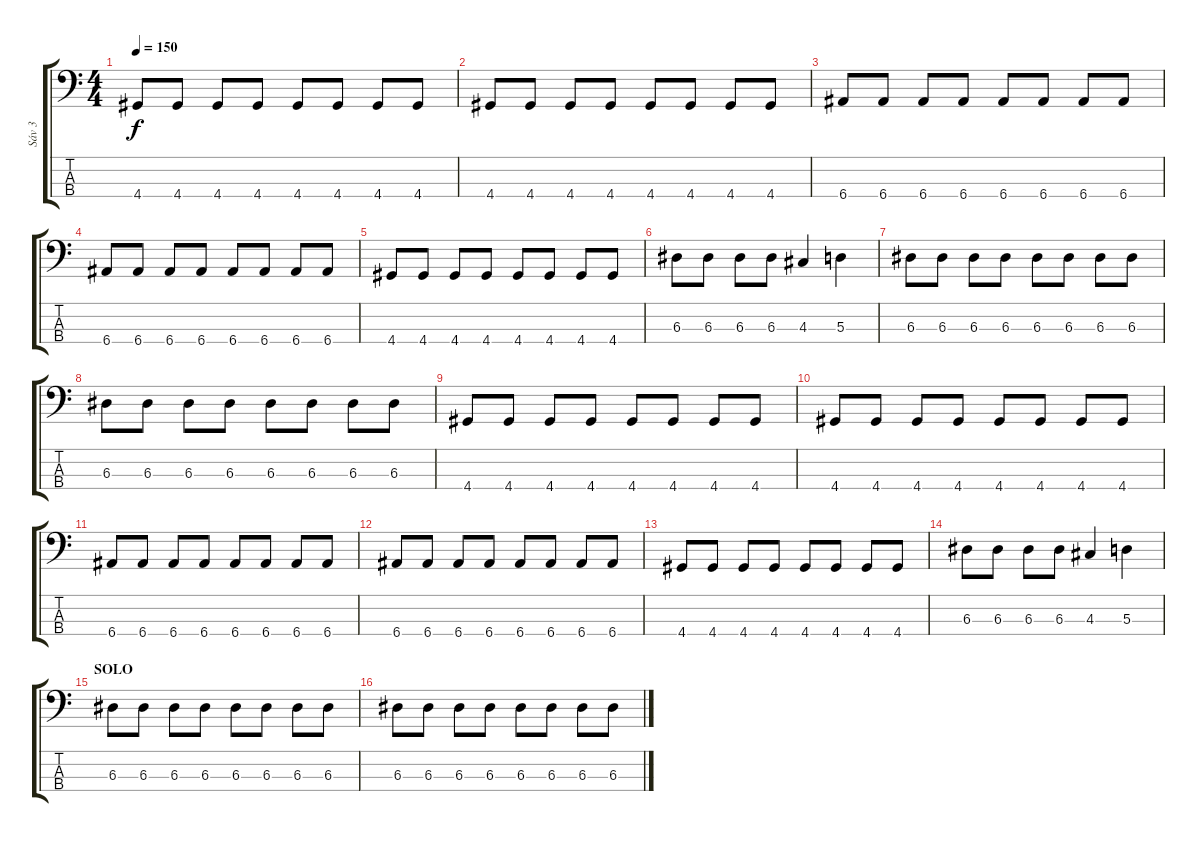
\track ("Sáv 3" "Sáv 3") {instrument electricbassfinger}
\staff {score tabs}
\tuning (G2 D2 A1 E1) {hide}
\ts (4 4)
\tempo 150
\clef f4
\ks c
4.4.8{dy f} 4.4.8 4.4.8 4.4.8 4.4.8 4.4.8 4.4.8 4.4.8 |
4.4.8 4.4.8 4.4.8 4.4.8 4.4.8 4.4.8 4.4.8 4.4.8 |
6.4.8 6.4.8 6.4.8 6.4.8 6.4.8 6.4.8 6.4.8 6.4.8 |
6.4.8 6.4.8 6.4.8 6.4.8 6.4.8 6.4.8 6.4.8 6.4.8 |
4.4.8 4.4.8 4.4.8 4.4.8 4.4.8 4.4.8 4.4.8 4.4.8 |
6.3.8 6.3.8 6.3.8 6.3.8 4.3.4 5.3.4 |
6.3.8 6.3.8 6.3.8 6.3.8 6.3.8 6.3.8 6.3.8 6.3.8 |
6.3.8 6.3.8 6.3.8 6.3.8 6.3.8 6.3.8 6.3.8 6.3.8 |
4.4.8 4.4.8 4.4.8 4.4.8 4.4.8 4.4.8 4.4.8 4.4.8 |
4.4.8 4.4.8 4.4.8 4.4.8 4.4.8 4.4.8 4.4.8 4.4.8 |
6.4.8 6.4.8 6.4.8 6.4.8 6.4.8 6.4.8 6.4.8 6.4.8 |
6.4.8 6.4.8 6.4.8 6.4.8 6.4.8 6.4.8 6.4.8 6.4.8 |
4.4.8 4.4.8 4.4.8 4.4.8 4.4.8 4.4.8 4.4.8 4.4.8 |
6.3.8 6.3.8 6.3.8 6.3.8 4.3.4 5.3.4 |
\section ("" "SOLO")
6.3.8 6.3.8 6.3.8 6.3.8 6.3.8 6.3.8 6.3.8 6.3.8 |
6.3.8 6.3.8 6.3.8 6.3.8 6.3.8 6.3.8 6.3.8 6.3.8
